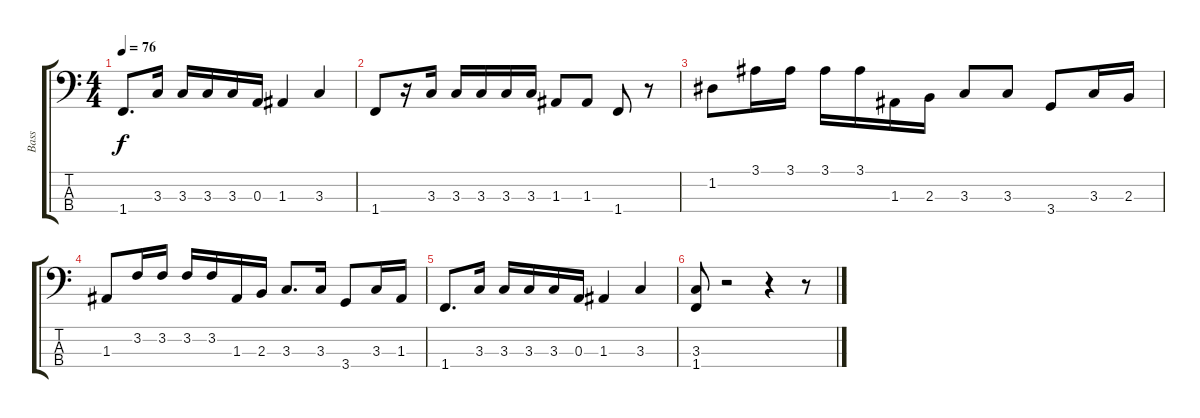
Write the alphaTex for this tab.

\track ("Bass" "Bass") {instrument electricbassfinger}
\staff {score tabs}
\tuning (G2 D2 A1 E1) {hide}
\ts (4 4)
\tempo 76
\clef f4
\ks c
1.4.8{d dy f} 3.3.16 3.3.16 3.3.16 3.3.16 0.3.16 1.3.4 3.3.4 |
1.4.8 r.16 3.3.16 3.3.16 3.3.16 3.3.16 3.3.16 1.3.8 1.3.8 1.4.8 r.8 |
1.2.8 3.1.16 3.1.16 3.1.16 3.1.16 1.3.16 2.3.16 3.3.8 3.3.8 3.4.8 3.3.16 2.3.16 |
1.3.8 3.2.16 3.2.16 3.2.16 3.2.16 1.3.16 2.3.16 3.3.8{d} 3.3.16 3.4.8 3.3.16 1.3.16 |
1.4.8{d} 3.3.16 3.3.16 3.3.16 3.3.16 0.3.16 1.3.4 3.3.4 |
(3.3 1.4).8 r.2 r.4 r.8
